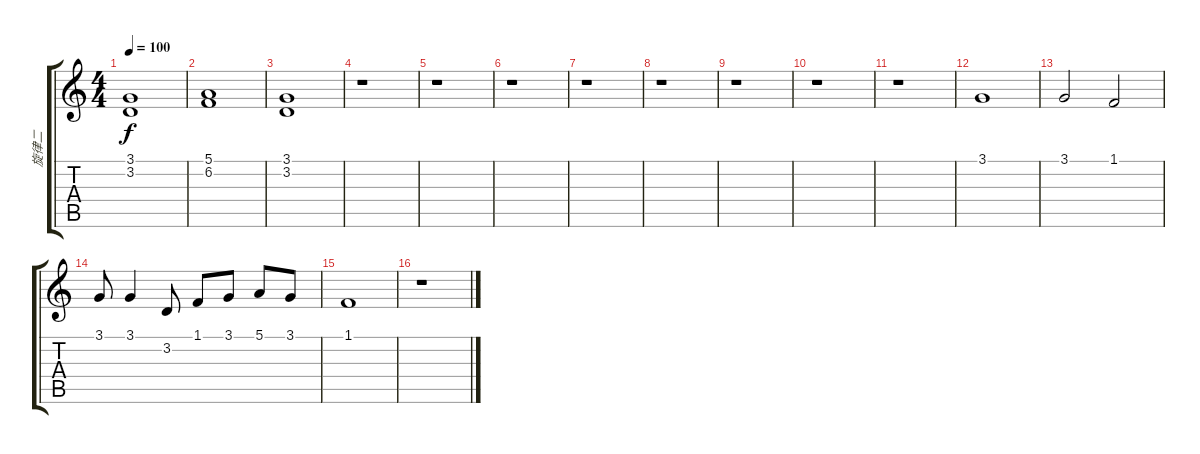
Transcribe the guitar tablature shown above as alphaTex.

\track ("旋律二" "旋律二") {instrument choiraahs}
\staff {score tabs}
\tuning (E4 B3 G3 D3 A2 E2) {hide}
\ts (4 4)
\tempo 100
\clef g2
\ks c
(3.1{t} 3.2{t}).1{dy f} |
(5.1 6.2).1 |
(3.1 3.2).1 |
r.1 |
r.1 |
r.1 |
r.1 |
r.1 |
r.1 |
r.1 |
r.1 |
3.1.1 |
3.1.2 1.1.2 |
3.1.8 3.1.4 3.2.8 1.1.8 3.1.8 5.1.8 3.1.8 |
1.1.1 |
r.1
